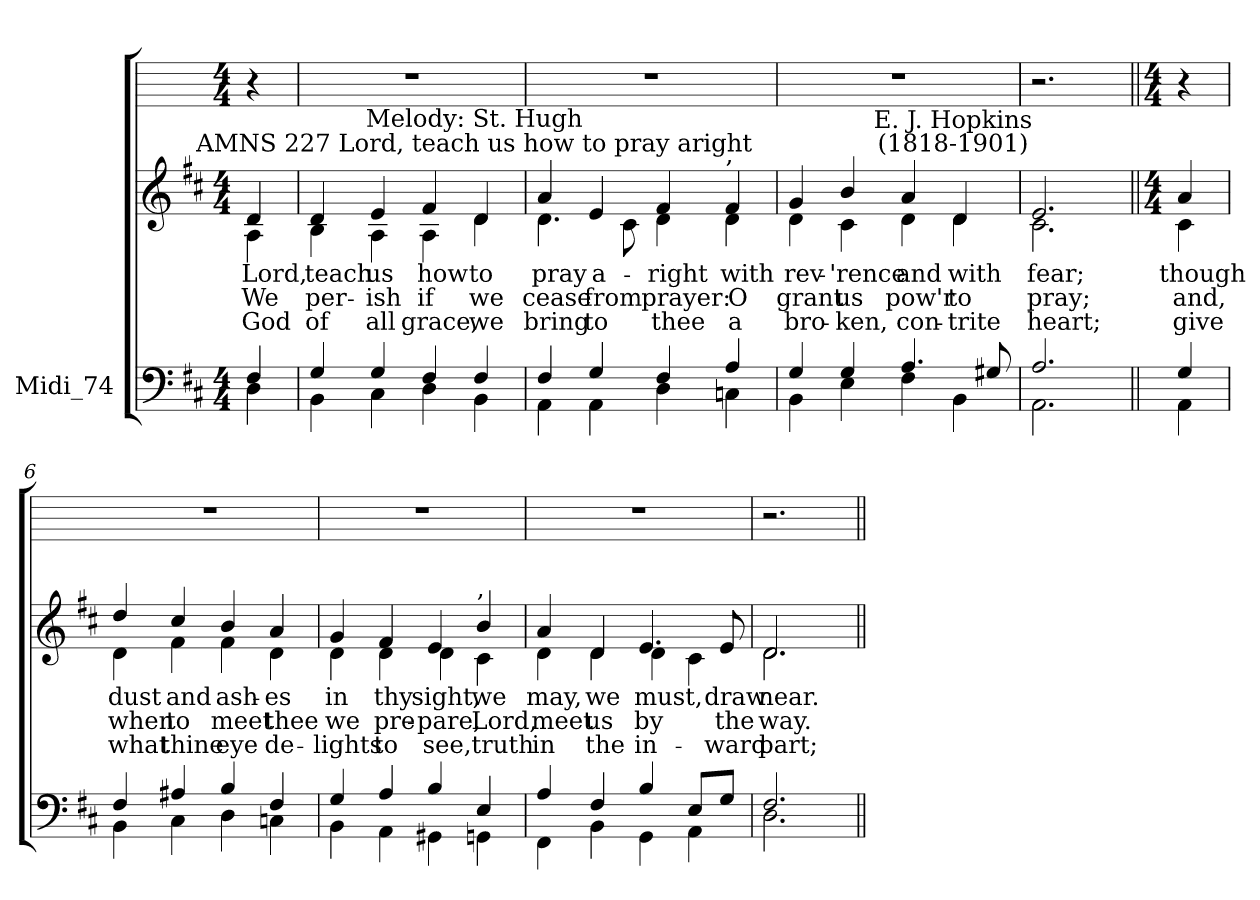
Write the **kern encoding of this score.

**kern	**kern	**text	**text	**text	**kern
*part3	*part2	*part2	*part2	*part2	*part1
*staff3	*staff2	*staff2	*staff2	*staff2	*staff1
*I"Midi_74	*	*	*	*	*
*clefF4	*clefG2	*	*	*	*
*k[f#c#]	*k[f#c#]	*	*	*	*
*D:	*D:	*	*	*	*
*M4/4	*M4/4	*	*	*	*M4/4
=	=	=	=	=	=
*^	*	*	*	*	*
!	!	!LO:TX:a:cj:t=James Montgomery\n(1771-1854)	!	!	!	!
!	!	!	!LO:LY:b	!LO:LY:b	!LO:LY:b	!
*	*	*^	*	*	*	*
4F#/	4D\	4d/	4A\	Lord,	We	God	4r
=1	=1	=1	=1	=1	=1	=1	=1
!	!	!	!	!LO:LY:b	!LO:LY:b	!LO:LY:b	!
4G/	4BB\	4d/	4B\	teach	per-	-of	1r
!	!	!	!	!LO:LY:b	!LO:LY:b	!LO:LY:b	!
4G/	4C#\	4e/	4A\	us	ish	all	.
!	!	!	!	!LO:LY:b	!LO:LY:b	!LO:LY:b	!
4F#/	4D\	4f#/	4A\	how	if	grace,	.
!	!	!LO:TX:a:cj:t=AMNS 227 Lord, teach us how to pray aright	!	!	!	!	!
!	!	!LO:TX:a:cj:t=Melody&colon; St. Hugh	!	!	!	!	!
!	!	!	!	!LO:LY:b	!LO:LY:b	!LO:LY:b	!
4F#/	4BB\	4d/	4d\	to	we	we	.
=2	=2	=2	=2	=2	=2	=2	=2
!	!	!	!	!LO:LY:b	!LO:LY:b	!LO:LY:b	!
4F#/	4AA\	4a/	4.d\	pray	cease	bring	1r
!	!	!	!	!LO:LY:b	!LO:LY:b	!LO:LY:b	!
4G/	4AA\	4e/	.	a-	-from	to	.
.	.	.	8c#\	.	.	.	.
!	!	!	!	!LO:LY:b	!LO:LY:b	!LO:LY:b	!
4F#/	4D\	4f#/	4d\	right	prayer:	thee	.
!	!	!LO:TX:a:t=,	!	!	!	!	!
!	!	!	!	!LO:LY:b	!LO:LY:b	!LO:LY:b	!
4A/	4Cn\	4f#/	4d\	with	O	a	.
=3	=3	=3	=3	=3	=3	=3	=3
!	!	!	!	!LO:LY:b	!LO:LY:b	!LO:LY:b	!
4G/	4BB\	4g/	4d\	rev-	-grant	bro-	1r
!	!	!	!	!LO:LY:b	!LO:LY:b	!LO:LY:b	!
4G/	4E\	4b/	4c#\	-'rence	us	ken,	.
!	!	!	!	!LO:LY:b	!LO:LY:b	!LO:LY:b	!
4.A/	4F#\	4a/	4d\	and	pow'r	con-	.
!	!	!LO:TX:a:cj:t=E. J. Hopkins\n(1818-1901)	!	!	!	!	!
!	!	!	!	!LO:LY:b	!LO:LY:b	!LO:LY:b	!
.	4BB\	4d/	4d\	-with	to	trite	.
8G#X/	.	.	.	.	.	.	.
=4	=4	=4	=4	=4	=4	=4	=4
!	!	!	!	!LO:LY:b	!LO:LY:b	!LO:LY:b	!
2.A/	2.AA\	2.e/	2.c#\	fear;	pray;	heart;	2.r
!!LO:LB:g=z
=5||	=5||	=5||	=5||	=5||	=5||	=5||	=5||
*	*	*M4/4	*	*	*	*	*M4/4
!	!	!	!	!LO:LY:b	!LO:LY:b	!LO:LY:b	!
4G/	4AA\	4a/	4c#\	though	and,	give	4r
=6	=6	=6	=6	=6	=6	=6	=6
!	!	!	!	!LO:LY:b	!LO:LY:b	!LO:LY:b	!
4F#/	4BB\	4dd/	4d\	dust	when	what	1r
!	!	!	!	!LO:LY:b	!LO:LY:b	!LO:LY:b	!
4A#X/	4C#\	4cc#/	4f#\	and	to	thine	.
!	!	!	!	!LO:LY:b	!LO:LY:b	!LO:LY:b	!
4B/	4D\	4b/	4f#\	ash-	-meet	eye	.
!	!	!	!	!LO:LY:b	!LO:LY:b	!LO:LY:b	!
4F#/	4Cn\	4a/	4d\	es	thee	de-	.
=7	=7	=7	=7	=7	=7	=7	=7
!	!	!	!	!LO:LY:b	!LO:LY:b	!LO:LY:b	!
4G/	4BB\	4g/	4d\	-in	we	lights	1r
!	!	!	!	!LO:LY:b	!LO:LY:b	!LO:LY:b	!
4A/	4AA\	4f#/	4d\	thy	pre-	-to	.
!	!	!	!	!LO:LY:b	!LO:LY:b	!LO:LY:b	!
4B/	4GG#X\	4e/	4d\	sight,	pare,	see,	.
!	!	!LO:TX:a:t=,	!	!	!	!	!
!	!	!	!	!LO:LY:b	!LO:LY:b	!LO:LY:b	!
4E/	4GGn\	4b/	4c#\	we	Lord,	truth	.
=8	=8	=8	=8	=8	=8	=8	=8
!	!	!	!	!LO:LY:b	!LO:LY:b	!LO:LY:b	!
4A/	4FF#\	4a/	4d\	may,	meet	in	1r
!	!	!	!	!LO:LY:b	!LO:LY:b	!LO:LY:b	!
4F#/	4BB\	4d/	4d\	we	us	the	.
!	!	!	!	!LO:LY:b	!LO:LY:b	!LO:LY:b	!
4B/	4GG\	4.e/	4d\	must,	by	in-	.
8E/L	4AA\	.	4c#\	.	.	.	.
!	!	!	!	!LO:LY:b	!LO:LY:b	!LO:LY:b	!
8G/J	.	8e/	.	-draw	the	ward	.
=9	=9	=9	=9	=9	=9	=9	=9
!	!	!	!	!LO:LY:b	!LO:LY:b	!LO:LY:b	!
2.F#/	2.D\	2.d/	2.d\	near.	way.	part;	2.r
*v	*v	*	*	*	*	*	*
*	*v	*v	*	*	*	*
=||	=||	=||	=||	=||	=||
*-	*-	*-	*-	*-	*-
